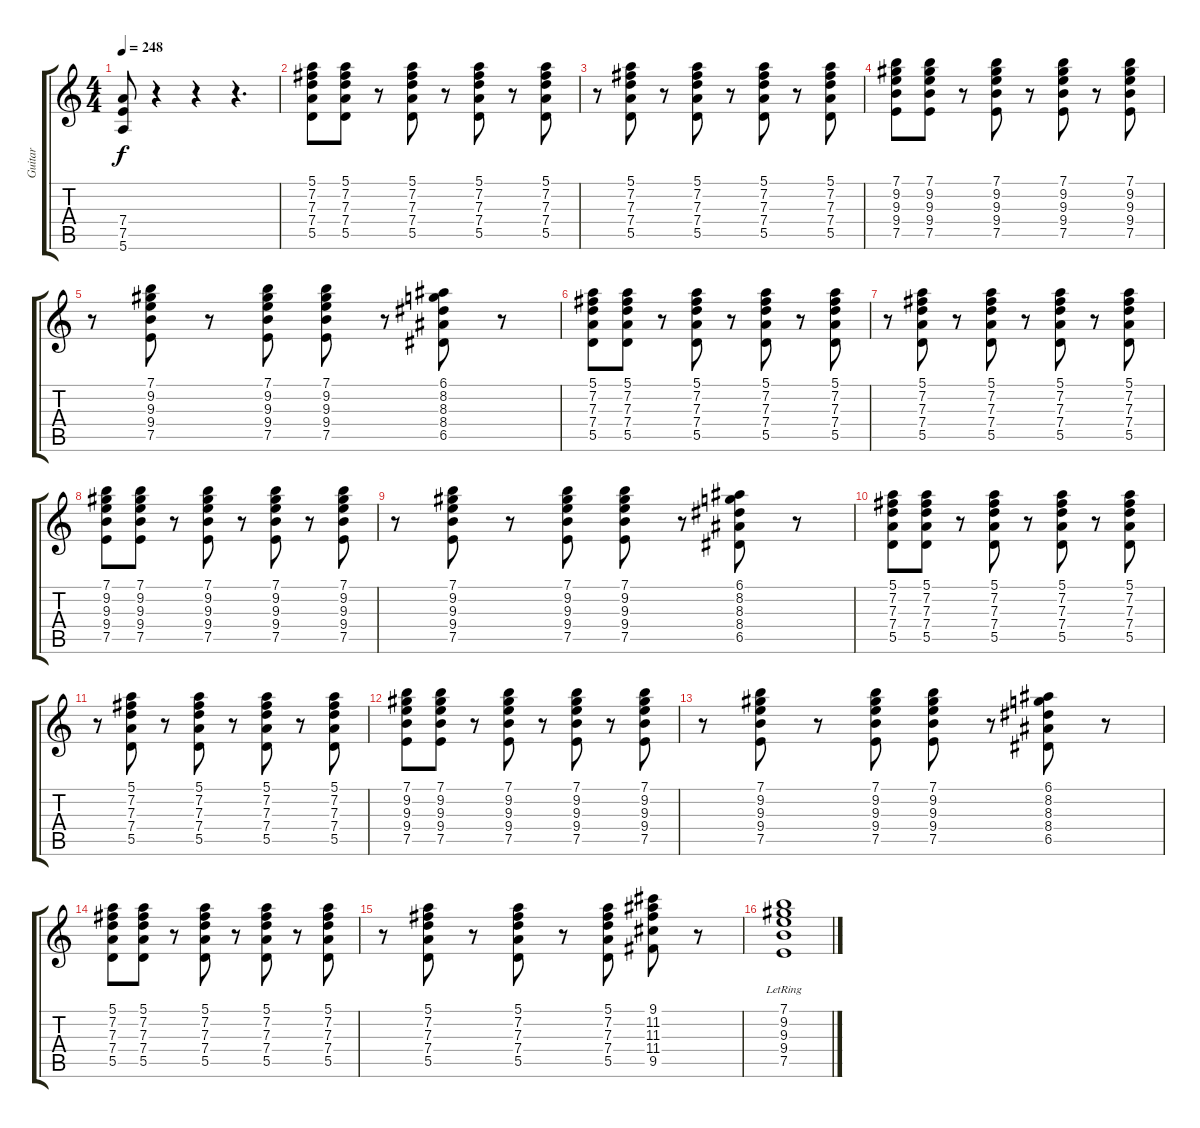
\track ("Guitar" "Guitar") {instrument distortionguitar}
\staff {score tabs}
\tuning (E4 B3 G3 D3 A2 E2) {hide}
\ts (4 4)
\tempo 248
\clef g2
\ks c
(7.4{t} 7.5{t} 5.6{t}).8{dy f} r.4 r.4 r.4{d} |
(5.1 7.2 7.3 7.4 5.5).8 (5.1 7.2 7.3 7.4 5.5).8 r.8 (5.1 7.2 7.3 7.4 5.5).8 r.8 (5.1 7.2 7.3 7.4 5.5).8 r.8 (5.1 7.2 7.3 7.4 5.5).8 |
r.8 (5.1 7.2 7.3 7.4 5.5).8 r.8 (5.1 7.2 7.3 7.4 5.5).8 r.8 (5.1 7.2 7.3 7.4 5.5).8 r.8 (5.1 7.2 7.3 7.4 5.5).8 |
(7.1 9.2 9.3 9.4 7.5).8 (7.1 9.2 9.3 9.4 7.5).8 r.8 (7.1 9.2 9.3 9.4 7.5).8 r.8 (7.1 9.2 9.3 9.4 7.5).8 r.8 (7.1 9.2 9.3 9.4 7.5).8 |
r.8 (7.1 9.2 9.3 9.4 7.5).8 r.8 (7.1 9.2 9.3 9.4 7.5).8 (7.1 9.2 9.3 9.4 7.5).8 r.8 (6.1 8.2 8.3 8.4 6.5).8 r.8 |
(5.1 7.2 7.3 7.4 5.5).8 (5.1 7.2 7.3 7.4 5.5).8 r.8 (5.1 7.2 7.3 7.4 5.5).8 r.8 (5.1 7.2 7.3 7.4 5.5).8 r.8 (5.1 7.2 7.3 7.4 5.5).8 |
r.8 (5.1 7.2 7.3 7.4 5.5).8 r.8 (5.1 7.2 7.3 7.4 5.5).8 r.8 (5.1 7.2 7.3 7.4 5.5).8 r.8 (5.1 7.2 7.3 7.4 5.5).8 |
(7.1 9.2 9.3 9.4 7.5).8 (7.1 9.2 9.3 9.4 7.5).8 r.8 (7.1 9.2 9.3 9.4 7.5).8 r.8 (7.1 9.2 9.3 9.4 7.5).8 r.8 (7.1 9.2 9.3 9.4 7.5).8 |
r.8 (7.1 9.2 9.3 9.4 7.5).8 r.8 (7.1 9.2 9.3 9.4 7.5).8 (7.1 9.2 9.3 9.4 7.5).8 r.8 (6.1 8.2 8.3 8.4 6.5).8 r.8 |
(5.1 7.2 7.3 7.4 5.5).8 (5.1 7.2 7.3 7.4 5.5).8 r.8 (5.1 7.2 7.3 7.4 5.5).8 r.8 (5.1 7.2 7.3 7.4 5.5).8 r.8 (5.1 7.2 7.3 7.4 5.5).8 |
r.8 (5.1 7.2 7.3 7.4 5.5).8 r.8 (5.1 7.2 7.3 7.4 5.5).8 r.8 (5.1 7.2 7.3 7.4 5.5).8 r.8 (5.1 7.2 7.3 7.4 5.5).8 |
(7.1 9.2 9.3 9.4 7.5).8 (7.1 9.2 9.3 9.4 7.5).8 r.8 (7.1 9.2 9.3 9.4 7.5).8 r.8 (7.1 9.2 9.3 9.4 7.5).8 r.8 (7.1 9.2 9.3 9.4 7.5).8 |
r.8 (7.1 9.2 9.3 9.4 7.5).8 r.8 (7.1 9.2 9.3 9.4 7.5).8 (7.1 9.2 9.3 9.4 7.5).8 r.8 (6.1 8.2 8.3 8.4 6.5).8 r.8 |
(5.1 7.2 7.3 7.4 5.5).8 (5.1 7.2 7.3 7.4 5.5).8 r.8 (5.1 7.2 7.3 7.4 5.5).8 r.8 (5.1 7.2 7.3 7.4 5.5).8 r.8 (5.1 7.2 7.3 7.4 5.5).8 |
r.8 (5.1 7.2 7.3 7.4 5.5).8 r.8 (5.1 7.2 7.3 7.4 5.5).8 r.8 (5.1 7.2 7.3 7.4 5.5).8 (9.1 11.2 11.3 11.4 9.5).8 r.8 |
(7.1{lr} 9.2{lr} 9.3{lr} 9.4{lr} 7.5{lr}).1
